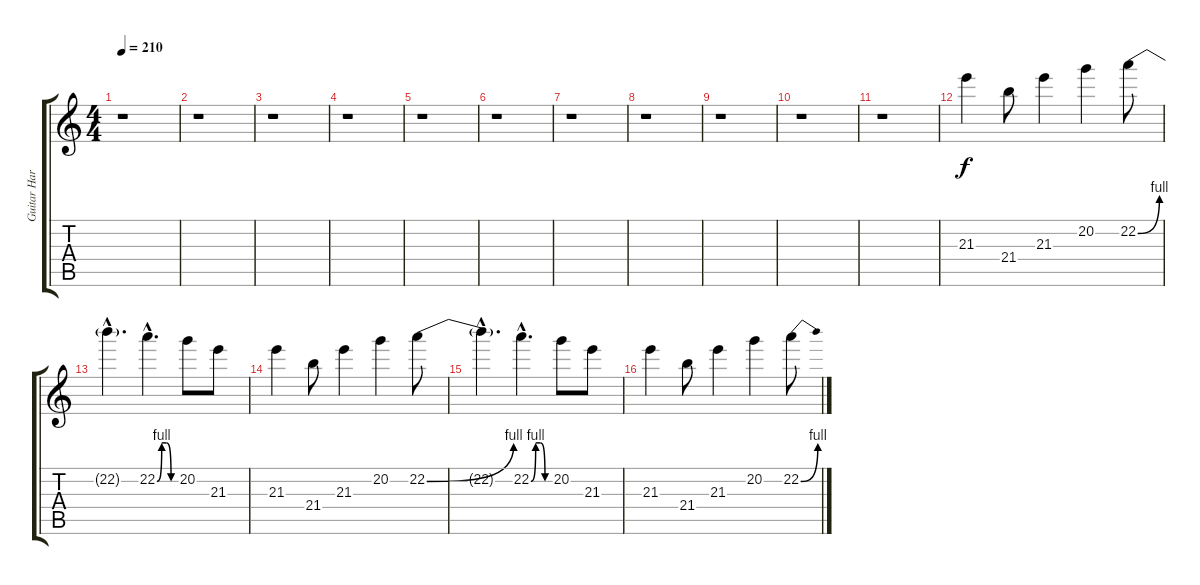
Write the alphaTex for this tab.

\track ("Guitar Harms" "Guitar Har") {instrument distortionguitar}
\staff {score tabs}
\tuning (E4 B3 G3 D3 A2 E2) {hide}
\ts (4 4)
\tempo 210
\clef g2
\ks c
r.1{dy f} |
r.1 |
r.1 |
\section ("" "")
r.1 |
r.1 |
r.1 |
r.1 |
r.1 |
r.1 |
r.1 |
r.1 |
21.3.4 21.4.8 21.3.4 20.2.4 22.2{be (bend 0 0 60 4)}.8 |
22.2{hac t}.4{d} 22.2{be (custom 0 0 15 4 30 4 45 0 60 0) hac}.4{d} 20.2.8 21.3.8 |
21.3.4 21.4.8 21.3.4 20.2.4 22.2{be (bend 0 0 60 4)}.8 |
22.2{hac t}.4{d} 22.2{be (custom 0 0 15 4 30 4 45 0 60 0) hac}.4{d} 20.2.8 21.3.8 |
21.3.4 21.4.8 21.3.4 20.2.4 22.2{be (bend 0 0 60 4)}.8
